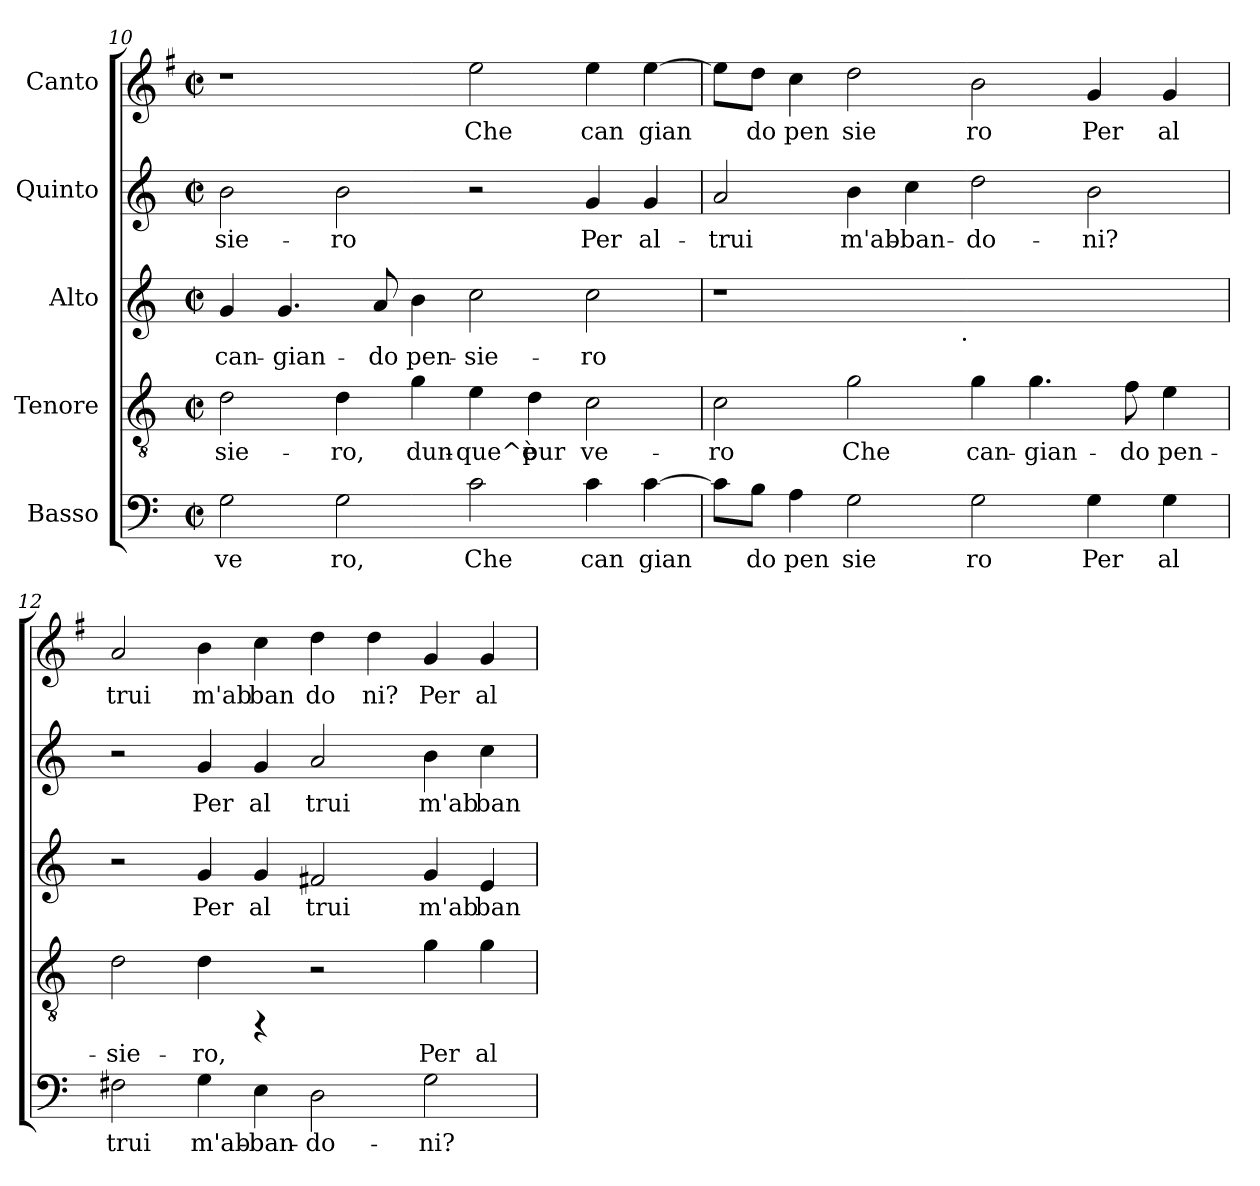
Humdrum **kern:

**kern	**text	**kern	**text	**kern	**text	**kern	**text	**kern	**text
*part5	*part5	*part4	*part4	*part3	*part3	*part2	*part2	*part1	*part1
*staff5	*staff5	*staff4	*staff4	*staff3	*staff3	*staff2	*staff2	*staff1	*staff1
*I"Basso	*	*I"Tenore	*	*I"Alto	*	*I"Quinto	*	*I"Canto	*
*clefF4	*	*clefGv2	*	*clefG2	*	*clefG2	*	*clefG2	*
*	*	*	*	*	*	*	*	*ITrd-3c-5	*
*k[]	*	*k[]	*	*k[]	*	*k[]	*	*k[]	*
*C:	*	*C:	*	*C:	*	*C:	*	*C:	*
*M2/2	*	*M2/2	*	*M2/2	*	*M2/2	*	*M2/2	*
*met(c|)	*	*met(c|)	*	*met(c|)	*	*met(c|)	*	*met(c|)	*
=10	=10	=10	=10	=10	=10	=10	=10	=10	=10
!	!LO:LY:b:cj	!	!LO:LY:b:cj	!	!LO:LY:b:cj	!	!LO:LY:b:cj	!	!
2G\	ve	2d\	-sie-	4g/	can-	2b\	-sie-	1r	.
!	!	!	!	!	!LO:LY:b:cj	!	!	!	!
.	.	.	.	4.g/	-gian-	.	.	.	.
!	!LO:LY:b:cj	!	!LO:LY:b:cj	!	!	!	!LO:LY:b:cj	!	!
2G\	ro,	4d\	-ro,	.	.	2b\	-ro	.	.
!	!	!	!	!	!LO:LY:b:cj	!	!	!	!
.	.	.	.	8a/	-do	.	.	.	.
!	!	!	!LO:LY:b:cj	!	!LO:LY:b:cj	!	!	!	!
.	.	4g\	dun-	4b\	pen-	.	.	.	.
!	!LO:LY:b:cj	!	!LO:LY:b:cj	!	!LO:LY:b:cj	!	!	!	!LO:LY:b:cj
2c\	Che	4e\	-que^è	2cc\	-sie-	2r	.	2aa\	Che
!	!	!	!LO:LY:b:cj	!	!	!	!	!	!
.	.	4d\	pur	.	.	.	.	.	.
!	!LO:LY:b:cj	!	!LO:LY:b:cj	!	!LO:LY:b:cj	!	!LO:LY:b:cj	!	!LO:LY:b:cj
4c\	can	2c\	ve-	2cc\	-ro	4g/	Per	4aa\	can
!	!LO:LY:b:cj	!	!	!	!	!	!LO:LY:b:cj	!	!LO:LY:b:cj
[>4c\	gian	.	.	.	.	4g/	al-	[>4aa\	gian
=11	=11	=11	=11	=11	=11	=11	=11	=11	=11
!	!LO:LY:b:cj	!	!LO:LY:b:cj	!	!	!	!LO:LY:b:cj	!	!LO:LY:b:cj
*	*	*	*	*^	*	*	*	*	*
8c\L]	.	2c\	-ro	1r	2ryy	.	2a/	-trui	8aa\L]	.
!	!LO:LY:b:cj	!	!	!	!	!	!	!	!	!LO:LY:b:cj
8B\J	do	.	.	.	.	.	.	.	8gg\J	do
!	!LO:LY:b:cj	!	!	!	!	!	!	!	!	!LO:LY:b:cj
4A\	pen	.	.	.	.	.	.	.	4ff\	pen
!	!LO:LY:b:cj	!	!LO:LY:b:cj	!	!	!	!	!LO:LY:b:cj	!	!LO:LY:b:cj
2G\	sie	2g\	Che	.	4ryy	.	4b\	m'ab-	2gg\	sie
!	!	!	!	!	!	!	!	!LO:LY:b:cj	!	!
.	.	.	.	.	8...ryy	.	4cc\	-ban-	.	.
!	!	!	!	!	!LO:TX:b:t=.	!	!	!	!	!
.	.	.	.	.	1ryy	.	.	.	.	.
!	!LO:LY:b:cj	!	!LO:LY:b:cj	!	!	!	!	!LO:LY:b:cj	!	!LO:LY:b:cj
2G\	ro	4g\	can-	1ryy	.	.	2dd\	-do-	2ee\	ro
!	!	!	!LO:LY:b:cj	!	!	!	!	!	!	!
.	.	4.g\	-gian-	.	.	.	.	.	.	.
!	!LO:LY:b:cj	!	!	!	!	!	!	!LO:LY:b:cj	!	!LO:LY:b:cj
4G\	Per	.	.	.	.	.	2b\	-ni?	4cc/	Per
!	!	!	!LO:LY:b:cj	!	!	!	!	!	!	!
.	.	8f\	-do	.	.	.	.	.	.	.
!	!LO:LY:b:cj	!	!LO:LY:b:cj	!	!	!	!	!	!	!LO:LY:b:cj
4G\	al	4e\	pen-	.	.	.	.	.	4cc/	al
.	.	.	.	.	64ryy	.	.	.	.	.
!!LO:LB:g=z
=12	=12	=12	=12	=12	=12	=12	=12	=12	=12	=12
!	!LO:LY:b:cj	!	!LO:LY:b:cj	!	!	!	!	!	!	!LO:LY:b:cj
*	*	*	*	*v	*v	*	*	*	*	*
2F#X\	trui	2d\	-sie-	2r	.	2r	.	2dd/	trui
!	!LO:LY:b:cj	!	!LO:LY:b:cj	!	!LO:LY:b:cj	!	!LO:LY:b:cj	!	!LO:LY:b:cj
4G\	m'ab-	4d\	-ro,	4g/	Per	4g/	Per	4ee\	m'ab
!	!LO:LY:b:cj	!	!	!	!LO:LY:b:cj	!	!LO:LY:b:cj	!	!LO:LY:b:cj
4E\	-ban-	4rFF	.	4g/	al	4g/	al	4ff\	ban
!	!LO:LY:b:cj	!	!	!	!LO:LY:b:cj	!	!LO:LY:b:cj	!	!LO:LY:b:cj
2D\	-do-	2r	.	2f#X/	trui	2a/	trui	4gg\	do
!	!	!	!	!	!	!	!	!	!LO:LY:b:cj
.	.	.	.	.	.	.	.	4gg\	ni?
!	!LO:LY:b:cj	!	!LO:LY:b:cj	!	!LO:LY:b:cj	!	!LO:LY:b:cj	!	!LO:LY:b:cj
2G\	-ni?	4g\	Per	4g/	m'ab	4b\	m'ab	4cc/	Per
!	!	!	!LO:LY:b:cj	!	!LO:LY:b:cj	!	!LO:LY:b:cj	!	!LO:LY:b:cj
.	.	4g\	al-	4e/	ban	4cc\	ban	4cc/	al
=	=	=	=	=	=	=	=	=	=
*-	*-	*-	*-	*-	*-	*-	*-	*-	*-
